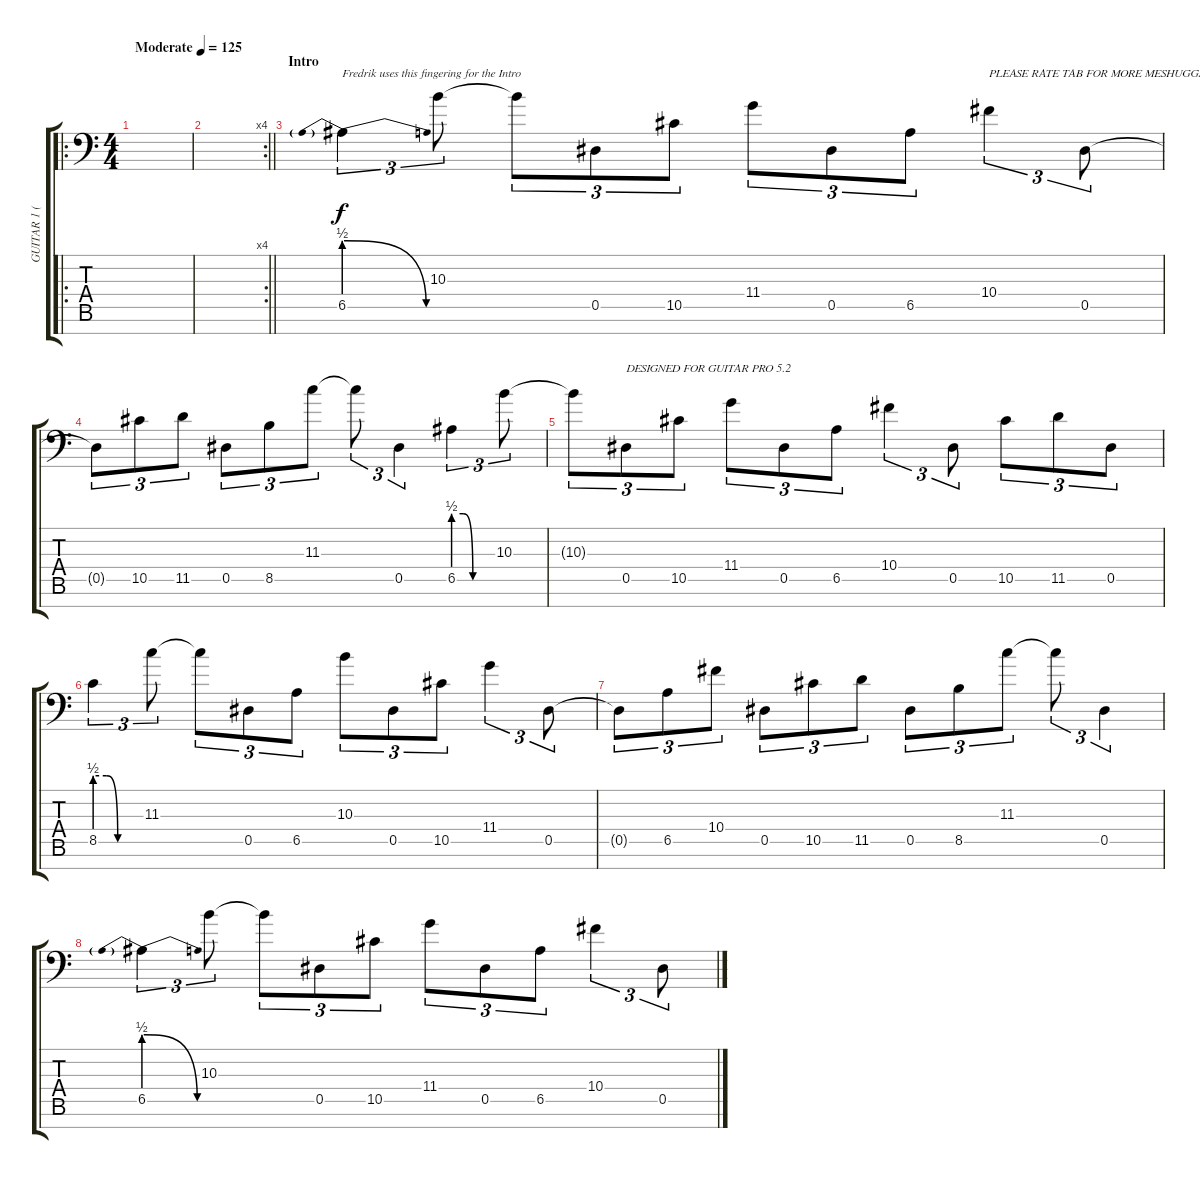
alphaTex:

\track ("GUITAR 1 (Fredrik Thordendal)" "GUITAR 1 (") {instrument overdrivenguitar}
\staff {score tabs}
\tuning (Bb3 F3 Db3 Ab2 Eb2 Bb1 F1) {hide}
\ro
\ts (4 4)
\tempo (125 "Moderate")
\clef f4
\ks c
|
\rc 4
\barLineRight lightlight
|
\section ("" "Intro")
6.5{be (prebendrelease 0 2 60 0)}.4{tu (3 2) txt "Fredrik uses this fingering for the Intro" volume 11 balance 10 instrument overdrivenguitar} 10.3.8{tu (3 2)} 10.3{t}.8{tu (3 2)} 0.5.8{tu (3 2)} 10.5.8{tu (3 2)} 11.4.8{tu (3 2)} 0.5.8{tu (3 2)} 6.5.8{tu (3 2)} 10.4.4{tu (3 2) txt "PLEASE RATE TAB FOR MORE MESHUGGAH TABS"} 0.5.8{tu (3 2)} |
0.5{t}.8{tu (3 2)} 10.5.8{tu (3 2)} 11.5.8{tu (3 2)} 0.5.8{tu (3 2)} 8.5.8{tu (3 2)} 11.3.8{tu (3 2)} 11.3{t}.8{tu (3 2)} 0.5.4{tu (3 2)} 6.5{be (custom 0 2 15 2 30 0 60 0)}.4{tu (3 2)} 10.3.8{tu (3 2)} |
10.3{t}.8{tu (3 2)} 0.5.8{tu (3 2) txt "DESIGNED FOR GUITAR PRO 5.2"} 10.5.8{tu (3 2)} 11.4.8{tu (3 2)} 0.5.8{tu (3 2)} 6.5.8{tu (3 2)} 10.4.4{tu (3 2)} 0.5.8{tu (3 2)} 10.5.8{tu (3 2)} 11.5.8{tu (3 2)} 0.5.8{tu (3 2)} |
8.5{be (custom 0 2 15 2 30 0 60 0)}.4{tu (3 2)} 11.3.8{tu (3 2)} 11.3{t}.8{tu (3 2)} 0.5.8{tu (3 2)} 6.5.8{tu (3 2)} 10.3.8{tu (3 2)} 0.5.8{tu (3 2)} 10.5.8{tu (3 2)} 11.4.4{tu (3 2)} 0.5.8{tu (3 2)} |
0.5{t}.8{tu (3 2)} 6.5.8{tu (3 2)} 10.4.8{tu (3 2)} 0.5.8{tu (3 2)} 10.5.8{tu (3 2)} 11.5.8{tu (3 2)} 0.5.8{tu (3 2)} 8.5.8{tu (3 2)} 11.3.8{tu (3 2)} 11.3{t}.8{tu (3 2)} 0.5.4{tu (3 2)} |
6.5{be (prebendrelease 0 2 60 0)}.4{tu (3 2)} 10.3.8{tu (3 2)} 10.3{t}.8{tu (3 2)} 0.5.8{tu (3 2)} 10.5.8{tu (3 2)} 11.4.8{tu (3 2)} 0.5.8{tu (3 2)} 6.5.8{tu (3 2)} 10.4.4{tu (3 2)} 0.5.8{tu (3 2)}
